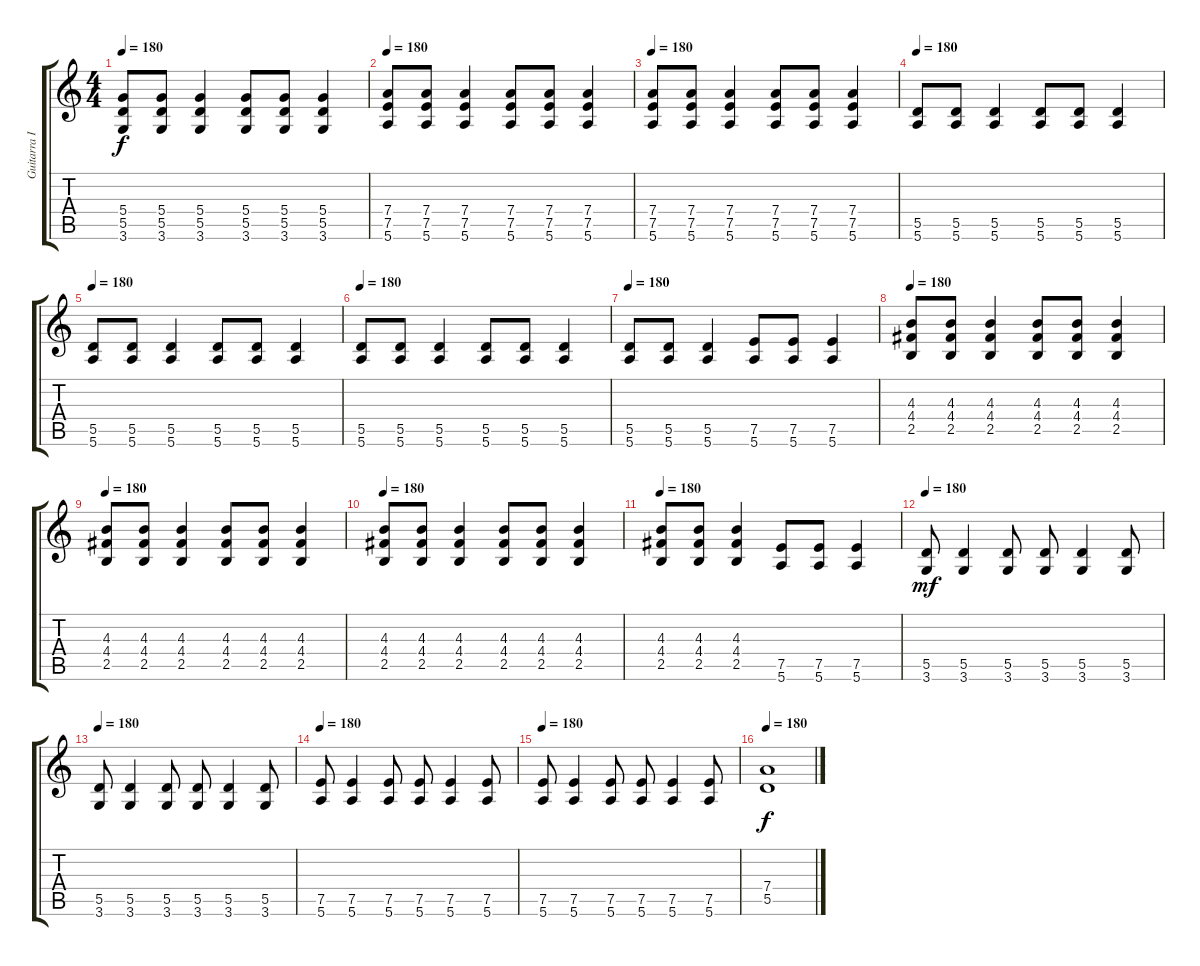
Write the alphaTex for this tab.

\track ("Guitarra II" "Guitarra I") {instrument distortionguitar}
\staff {score tabs}
\tuning (E4 B3 G3 D3 A2 E2) {hide}
\ts (4 4)
\tempo 180
\clef g2
\ks c
(5.4 5.5 3.6).8{dy f} (5.4 5.5 3.6).8 (5.4 5.5 3.6).4 (5.4 5.5 3.6).8 (5.4 5.5 3.6).8 (5.4 5.5 3.6).4 |
\tempo 180
(7.4 7.5 5.6).8 (7.4 7.5 5.6).8 (7.4 7.5 5.6).4 (7.4 7.5 5.6).8 (7.4 7.5 5.6).8 (7.4 7.5 5.6).4 |
\tempo 180
(7.4 7.5 5.6).8 (7.4 7.5 5.6).8 (7.4 7.5 5.6).4 (7.4 7.5 5.6).8 (7.4 7.5 5.6).8 (7.4 7.5 5.6).4 |
\tempo 180
(5.5 5.6).8 (5.5 5.6).8 (5.5 5.6).4 (5.5 5.6).8 (5.5 5.6).8 (5.5 5.6).4 |
\tempo 180
(5.5 5.6).8 (5.5 5.6).8 (5.5 5.6).4 (5.5 5.6).8 (5.5 5.6).8 (5.5 5.6).4 |
\tempo 180
(5.5 5.6).8 (5.5 5.6).8 (5.5 5.6).4 (5.5 5.6).8 (5.5 5.6).8 (5.5 5.6).4 |
\tempo 180
(5.5 5.6).8 (5.5 5.6).8 (5.5 5.6).4 (7.5 5.6).8 (7.5 5.6).8 (7.5 5.6).4 |
\tempo 180
(4.3 4.4 2.5).8 (4.3 4.4 2.5).8 (4.3 4.4 2.5).4 (4.3 4.4 2.5).8 (4.3 4.4 2.5).8 (4.3 4.4 2.5).4 |
\tempo 180
(4.3 4.4 2.5).8 (4.3 4.4 2.5).8 (4.3 4.4 2.5).4 (4.3 4.4 2.5).8 (4.3 4.4 2.5).8 (4.3 4.4 2.5).4 |
\tempo 180
(4.3 4.4 2.5).8 (4.3 4.4 2.5).8 (4.3 4.4 2.5).4 (4.3 4.4 2.5).8 (4.3 4.4 2.5).8 (4.3 4.4 2.5).4 |
\tempo 180
(4.3 4.4 2.5).8 (4.3 4.4 2.5).8 (4.3 4.4 2.5).4 (7.5 5.6).8 (7.5 5.6).8 (7.5 5.6).4 |
\tempo 180
(5.5 3.6).8{dy mf balance 3} (5.5 3.6).4 (5.5 3.6).8 (5.5 3.6).8 (5.5 3.6).4 (5.5 3.6).8 |
\tempo 180
(5.5 3.6).8 (5.5 3.6).4 (5.5 3.6).8 (5.5 3.6).8 (5.5 3.6).4 (5.5 3.6).8 |
\tempo 180
(7.5 5.6).8 (7.5 5.6).4 (7.5 5.6).8 (7.5 5.6).8 (7.5 5.6).4 (7.5 5.6).8 |
\tempo 180
(7.5 5.6).8 (7.5 5.6).4 (7.5 5.6).8 (7.5 5.6).8 (7.5 5.6).4 (7.5 5.6).8 |
\tempo 180
(7.4 5.5).1{dy f balance 8}
